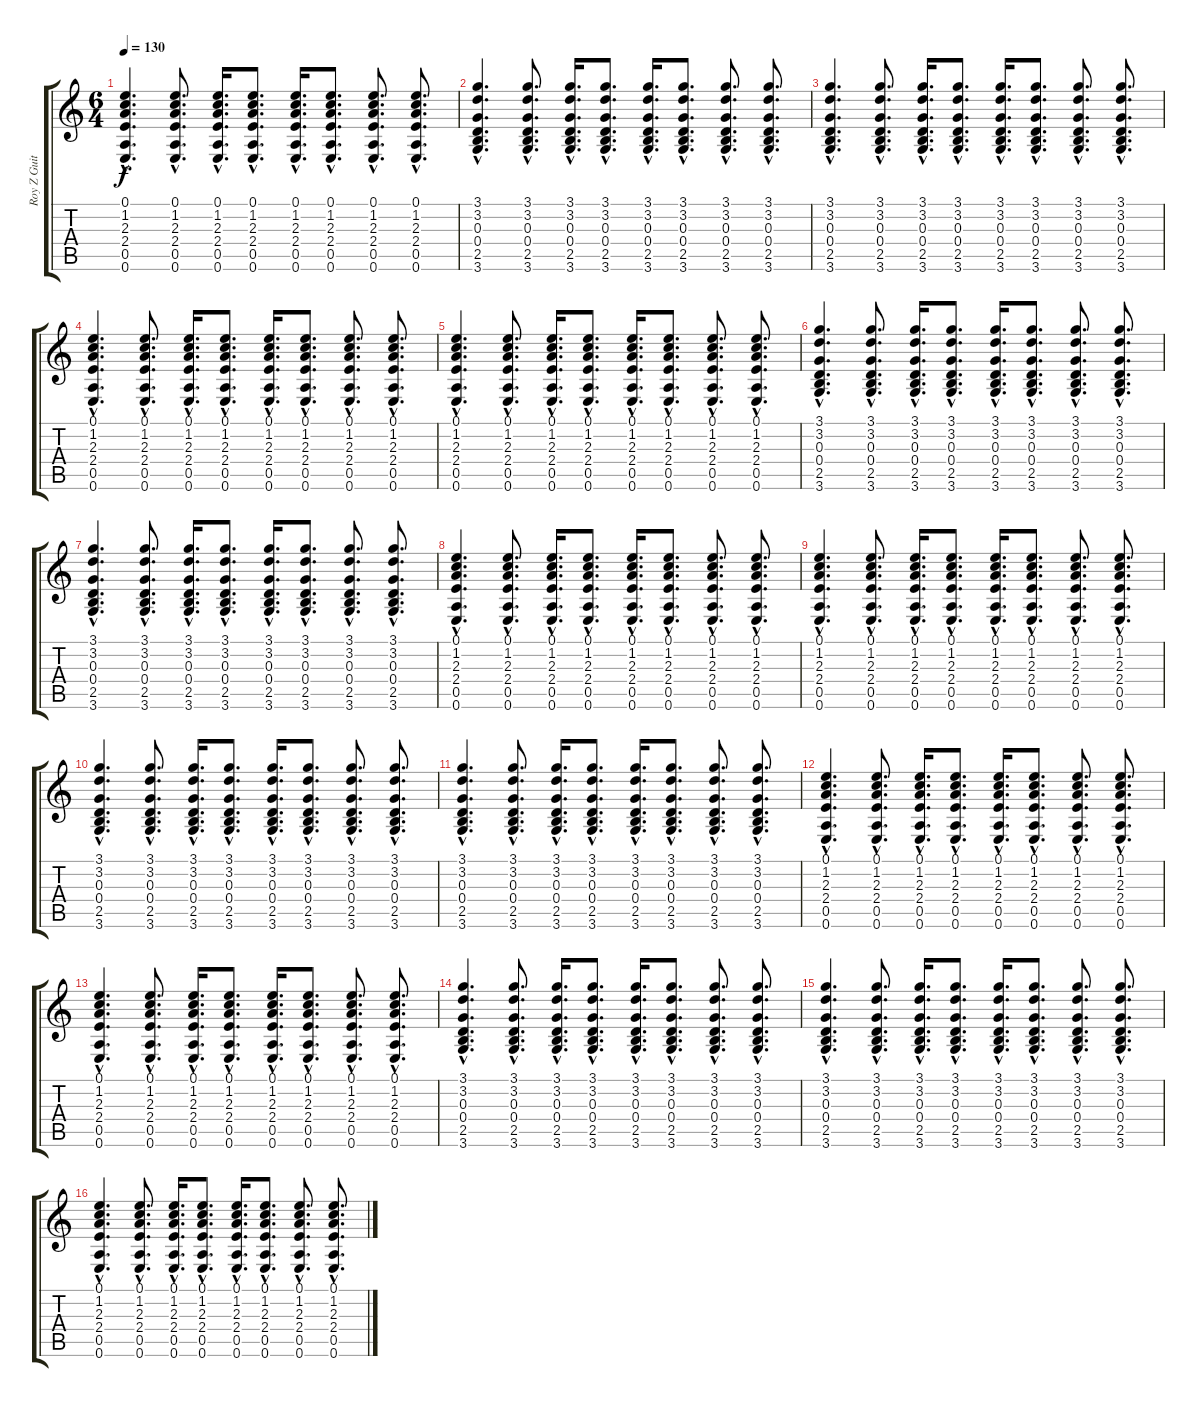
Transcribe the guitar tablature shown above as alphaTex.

\track ("Roy Z Guitar 01" "Roy Z Guit") {instrument acousticguitarsteel}
\staff {score tabs}
\tuning (E4 B3 G3 D3 A2 E2) {hide}
\ts (6 4)
\tempo 130
\clef g2
\ks c
(0.1{hac} 1.2{hac} 2.3{hac} 2.4{hac} 0.5{hac} 0.6{hac}).4{d dy f} (0.1{hac} 1.2{hac} 2.3{hac} 2.4{hac} 0.5{hac} 0.6{hac}).8{d} (0.1{hac} 1.2{hac} 2.3{hac} 2.4{hac} 0.5{hac} 0.6{hac}).16{d} (0.1{hac} 1.2{hac} 2.3{hac} 2.4{hac} 0.5{hac} 0.6{hac}).8{d} (0.1{hac} 1.2{hac} 2.3{hac} 2.4{hac} 0.5{hac} 0.6{hac}).16{d} (0.1{hac} 1.2{hac} 2.3{hac} 2.4{hac} 0.5{hac} 0.6{hac}).8{d} (0.1{hac} 1.2{hac} 2.3{hac} 2.4{hac} 0.5{hac} 0.6{hac}).8{d} (0.1{hac} 1.2{hac} 2.3{hac} 2.4{hac} 0.5{hac} 0.6{hac}).8{d} |
(3.1{hac} 3.2{hac} 0.3{hac} 0.4{hac} 2.5{hac} 3.6{hac}).4{d} (3.1{hac} 3.2{hac} 0.3{hac} 0.4{hac} 2.5{hac} 3.6{hac}).8{d} (3.1{hac} 3.2{hac} 0.3{hac} 0.4{hac} 2.5{hac} 3.6{hac}).16{d} (3.1{hac} 3.2{hac} 0.3{hac} 0.4{hac} 2.5{hac} 3.6{hac}).8{d} (3.1{hac} 3.2{hac} 0.3{hac} 0.4{hac} 2.5{hac} 3.6{hac}).16{d} (3.1{hac} 3.2{hac} 0.3{hac} 0.4{hac} 2.5{hac} 3.6{hac}).8{d} (3.1{hac} 3.2{hac} 0.3{hac} 0.4{hac} 2.5{hac} 3.6{hac}).8{d} (3.1{hac} 3.2{hac} 0.3{hac} 0.4{hac} 2.5{hac} 3.6{hac}).8{d} |
(3.1{hac} 3.2{hac} 0.3{hac} 0.4{hac} 2.5{hac} 3.6{hac}).4{d} (3.1{hac} 3.2{hac} 0.3{hac} 0.4{hac} 2.5{hac} 3.6{hac}).8{d} (3.1{hac} 3.2{hac} 0.3{hac} 0.4{hac} 2.5{hac} 3.6{hac}).16{d} (3.1{hac} 3.2{hac} 0.3{hac} 0.4{hac} 2.5{hac} 3.6{hac}).8{d} (3.1{hac} 3.2{hac} 0.3{hac} 0.4{hac} 2.5{hac} 3.6{hac}).16{d} (3.1{hac} 3.2{hac} 0.3{hac} 0.4{hac} 2.5{hac} 3.6{hac}).8{d} (3.1{hac} 3.2{hac} 0.3{hac} 0.4{hac} 2.5{hac} 3.6{hac}).8{d} (3.1{hac} 3.2{hac} 0.3{hac} 0.4{hac} 2.5{hac} 3.6{hac}).8{d} |
(0.1{hac} 1.2{hac} 2.3{hac} 2.4{hac} 0.5{hac} 0.6{hac}).4{d} (0.1{hac} 1.2{hac} 2.3{hac} 2.4{hac} 0.5{hac} 0.6{hac}).8{d} (0.1{hac} 1.2{hac} 2.3{hac} 2.4{hac} 0.5{hac} 0.6{hac}).16{d} (0.1{hac} 1.2{hac} 2.3{hac} 2.4{hac} 0.5{hac} 0.6{hac}).8{d} (0.1{hac} 1.2{hac} 2.3{hac} 2.4{hac} 0.5{hac} 0.6{hac}).16{d} (0.1{hac} 1.2{hac} 2.3{hac} 2.4{hac} 0.5{hac} 0.6{hac}).8{d} (0.1{hac} 1.2{hac} 2.3{hac} 2.4{hac} 0.5{hac} 0.6{hac}).8{d} (0.1{hac} 1.2{hac} 2.3{hac} 2.4{hac} 0.5{hac} 0.6{hac}).8{d} |
(0.1{hac} 1.2{hac} 2.3{hac} 2.4{hac} 0.5{hac} 0.6{hac}).4{d} (0.1{hac} 1.2{hac} 2.3{hac} 2.4{hac} 0.5{hac} 0.6{hac}).8{d} (0.1{hac} 1.2{hac} 2.3{hac} 2.4{hac} 0.5{hac} 0.6{hac}).16{d} (0.1{hac} 1.2{hac} 2.3{hac} 2.4{hac} 0.5{hac} 0.6{hac}).8{d} (0.1{hac} 1.2{hac} 2.3{hac} 2.4{hac} 0.5{hac} 0.6{hac}).16{d} (0.1{hac} 1.2{hac} 2.3{hac} 2.4{hac} 0.5{hac} 0.6{hac}).8{d} (0.1{hac} 1.2{hac} 2.3{hac} 2.4{hac} 0.5{hac} 0.6{hac}).8{d} (0.1{hac} 1.2{hac} 2.3{hac} 2.4{hac} 0.5{hac} 0.6{hac}).8{d} |
(3.1{hac} 3.2{hac} 0.3{hac} 0.4{hac} 2.5{hac} 3.6{hac}).4{d} (3.1{hac} 3.2{hac} 0.3{hac} 0.4{hac} 2.5{hac} 3.6{hac}).8{d} (3.1{hac} 3.2{hac} 0.3{hac} 0.4{hac} 2.5{hac} 3.6{hac}).16{d} (3.1{hac} 3.2{hac} 0.3{hac} 0.4{hac} 2.5{hac} 3.6{hac}).8{d} (3.1{hac} 3.2{hac} 0.3{hac} 0.4{hac} 2.5{hac} 3.6{hac}).16{d} (3.1{hac} 3.2{hac} 0.3{hac} 0.4{hac} 2.5{hac} 3.6{hac}).8{d} (3.1{hac} 3.2{hac} 0.3{hac} 0.4{hac} 2.5{hac} 3.6{hac}).8{d} (3.1{hac} 3.2{hac} 0.3{hac} 0.4{hac} 2.5{hac} 3.6{hac}).8{d} |
(3.1{hac} 3.2{hac} 0.3{hac} 0.4{hac} 2.5{hac} 3.6{hac}).4{d} (3.1{hac} 3.2{hac} 0.3{hac} 0.4{hac} 2.5{hac} 3.6{hac}).8{d} (3.1{hac} 3.2{hac} 0.3{hac} 0.4{hac} 2.5{hac} 3.6{hac}).16{d} (3.1{hac} 3.2{hac} 0.3{hac} 0.4{hac} 2.5{hac} 3.6{hac}).8{d} (3.1{hac} 3.2{hac} 0.3{hac} 0.4{hac} 2.5{hac} 3.6{hac}).16{d} (3.1{hac} 3.2{hac} 0.3{hac} 0.4{hac} 2.5{hac} 3.6{hac}).8{d} (3.1{hac} 3.2{hac} 0.3{hac} 0.4{hac} 2.5{hac} 3.6{hac}).8{d} (3.1{hac} 3.2{hac} 0.3{hac} 0.4{hac} 2.5{hac} 3.6{hac}).8{d} |
(0.1{hac} 1.2{hac} 2.3{hac} 2.4{hac} 0.5{hac} 0.6{hac}).4{d} (0.1{hac} 1.2{hac} 2.3{hac} 2.4{hac} 0.5{hac} 0.6{hac}).8{d} (0.1{hac} 1.2{hac} 2.3{hac} 2.4{hac} 0.5{hac} 0.6{hac}).16{d} (0.1{hac} 1.2{hac} 2.3{hac} 2.4{hac} 0.5{hac} 0.6{hac}).8{d} (0.1{hac} 1.2{hac} 2.3{hac} 2.4{hac} 0.5{hac} 0.6{hac}).16{d} (0.1{hac} 1.2{hac} 2.3{hac} 2.4{hac} 0.5{hac} 0.6{hac}).8{d} (0.1{hac} 1.2{hac} 2.3{hac} 2.4{hac} 0.5{hac} 0.6{hac}).8{d} (0.1{hac} 1.2{hac} 2.3{hac} 2.4{hac} 0.5{hac} 0.6{hac}).8{d} |
(0.1{hac} 1.2{hac} 2.3{hac} 2.4{hac} 0.5{hac} 0.6{hac}).4{d} (0.1{hac} 1.2{hac} 2.3{hac} 2.4{hac} 0.5{hac} 0.6{hac}).8{d} (0.1{hac} 1.2{hac} 2.3{hac} 2.4{hac} 0.5{hac} 0.6{hac}).16{d} (0.1{hac} 1.2{hac} 2.3{hac} 2.4{hac} 0.5{hac} 0.6{hac}).8{d} (0.1{hac} 1.2{hac} 2.3{hac} 2.4{hac} 0.5{hac} 0.6{hac}).16{d} (0.1{hac} 1.2{hac} 2.3{hac} 2.4{hac} 0.5{hac} 0.6{hac}).8{d} (0.1{hac} 1.2{hac} 2.3{hac} 2.4{hac} 0.5{hac} 0.6{hac}).8{d} (0.1{hac} 1.2{hac} 2.3{hac} 2.4{hac} 0.5{hac} 0.6{hac}).8{d} |
(3.1{hac} 3.2{hac} 0.3{hac} 0.4{hac} 2.5{hac} 3.6{hac}).4{d} (3.1{hac} 3.2{hac} 0.3{hac} 0.4{hac} 2.5{hac} 3.6{hac}).8{d} (3.1{hac} 3.2{hac} 0.3{hac} 0.4{hac} 2.5{hac} 3.6{hac}).16{d} (3.1{hac} 3.2{hac} 0.3{hac} 0.4{hac} 2.5{hac} 3.6{hac}).8{d} (3.1{hac} 3.2{hac} 0.3{hac} 0.4{hac} 2.5{hac} 3.6{hac}).16{d} (3.1{hac} 3.2{hac} 0.3{hac} 0.4{hac} 2.5{hac} 3.6{hac}).8{d} (3.1{hac} 3.2{hac} 0.3{hac} 0.4{hac} 2.5{hac} 3.6{hac}).8{d} (3.1{hac} 3.2{hac} 0.3{hac} 0.4{hac} 2.5{hac} 3.6{hac}).8{d} |
(3.1{hac} 3.2{hac} 0.3{hac} 0.4{hac} 2.5{hac} 3.6{hac}).4{d} (3.1{hac} 3.2{hac} 0.3{hac} 0.4{hac} 2.5{hac} 3.6{hac}).8{d} (3.1{hac} 3.2{hac} 0.3{hac} 0.4{hac} 2.5{hac} 3.6{hac}).16{d} (3.1{hac} 3.2{hac} 0.3{hac} 0.4{hac} 2.5{hac} 3.6{hac}).8{d} (3.1{hac} 3.2{hac} 0.3{hac} 0.4{hac} 2.5{hac} 3.6{hac}).16{d} (3.1{hac} 3.2{hac} 0.3{hac} 0.4{hac} 2.5{hac} 3.6{hac}).8{d} (3.1{hac} 3.2{hac} 0.3{hac} 0.4{hac} 2.5{hac} 3.6{hac}).8{d} (3.1{hac} 3.2{hac} 0.3{hac} 0.4{hac} 2.5{hac} 3.6{hac}).8{d} |
(0.1{hac} 1.2{hac} 2.3{hac} 2.4{hac} 0.5{hac} 0.6{hac}).4{d} (0.1{hac} 1.2{hac} 2.3{hac} 2.4{hac} 0.5{hac} 0.6{hac}).8{d} (0.1{hac} 1.2{hac} 2.3{hac} 2.4{hac} 0.5{hac} 0.6{hac}).16{d} (0.1{hac} 1.2{hac} 2.3{hac} 2.4{hac} 0.5{hac} 0.6{hac}).8{d} (0.1{hac} 1.2{hac} 2.3{hac} 2.4{hac} 0.5{hac} 0.6{hac}).16{d} (0.1{hac} 1.2{hac} 2.3{hac} 2.4{hac} 0.5{hac} 0.6{hac}).8{d} (0.1{hac} 1.2{hac} 2.3{hac} 2.4{hac} 0.5{hac} 0.6{hac}).8{d} (0.1{hac} 1.2{hac} 2.3{hac} 2.4{hac} 0.5{hac} 0.6{hac}).8{d} |
(0.1{hac} 1.2{hac} 2.3{hac} 2.4{hac} 0.5{hac} 0.6{hac}).4{d} (0.1{hac} 1.2{hac} 2.3{hac} 2.4{hac} 0.5{hac} 0.6{hac}).8{d} (0.1{hac} 1.2{hac} 2.3{hac} 2.4{hac} 0.5{hac} 0.6{hac}).16{d} (0.1{hac} 1.2{hac} 2.3{hac} 2.4{hac} 0.5{hac} 0.6{hac}).8{d} (0.1{hac} 1.2{hac} 2.3{hac} 2.4{hac} 0.5{hac} 0.6{hac}).16{d} (0.1{hac} 1.2{hac} 2.3{hac} 2.4{hac} 0.5{hac} 0.6{hac}).8{d} (0.1{hac} 1.2{hac} 2.3{hac} 2.4{hac} 0.5{hac} 0.6{hac}).8{d} (0.1{hac} 1.2{hac} 2.3{hac} 2.4{hac} 0.5{hac} 0.6{hac}).8{d} |
(3.1{hac} 3.2{hac} 0.3{hac} 0.4{hac} 2.5{hac} 3.6{hac}).4{d} (3.1{hac} 3.2{hac} 0.3{hac} 0.4{hac} 2.5{hac} 3.6{hac}).8{d} (3.1{hac} 3.2{hac} 0.3{hac} 0.4{hac} 2.5{hac} 3.6{hac}).16{d} (3.1{hac} 3.2{hac} 0.3{hac} 0.4{hac} 2.5{hac} 3.6{hac}).8{d} (3.1{hac} 3.2{hac} 0.3{hac} 0.4{hac} 2.5{hac} 3.6{hac}).16{d} (3.1{hac} 3.2{hac} 0.3{hac} 0.4{hac} 2.5{hac} 3.6{hac}).8{d} (3.1{hac} 3.2{hac} 0.3{hac} 0.4{hac} 2.5{hac} 3.6{hac}).8{d} (3.1{hac} 3.2{hac} 0.3{hac} 0.4{hac} 2.5{hac} 3.6{hac}).8{d} |
(3.1{hac} 3.2{hac} 0.3{hac} 0.4{hac} 2.5{hac} 3.6{hac}).4{d} (3.1{hac} 3.2{hac} 0.3{hac} 0.4{hac} 2.5{hac} 3.6{hac}).8{d} (3.1{hac} 3.2{hac} 0.3{hac} 0.4{hac} 2.5{hac} 3.6{hac}).16{d} (3.1{hac} 3.2{hac} 0.3{hac} 0.4{hac} 2.5{hac} 3.6{hac}).8{d} (3.1{hac} 3.2{hac} 0.3{hac} 0.4{hac} 2.5{hac} 3.6{hac}).16{d} (3.1{hac} 3.2{hac} 0.3{hac} 0.4{hac} 2.5{hac} 3.6{hac}).8{d} (3.1{hac} 3.2{hac} 0.3{hac} 0.4{hac} 2.5{hac} 3.6{hac}).8{d} (3.1{hac} 3.2{hac} 0.3{hac} 0.4{hac} 2.5{hac} 3.6{hac}).8{d} |
(0.1{hac} 1.2{hac} 2.3{hac} 2.4{hac} 0.5{hac} 0.6{hac}).4{d} (0.1{hac} 1.2{hac} 2.3{hac} 2.4{hac} 0.5{hac} 0.6{hac}).8{d} (0.1{hac} 1.2{hac} 2.3{hac} 2.4{hac} 0.5{hac} 0.6{hac}).16{d} (0.1{hac} 1.2{hac} 2.3{hac} 2.4{hac} 0.5{hac} 0.6{hac}).8{d} (0.1{hac} 1.2{hac} 2.3{hac} 2.4{hac} 0.5{hac} 0.6{hac}).16{d} (0.1{hac} 1.2{hac} 2.3{hac} 2.4{hac} 0.5{hac} 0.6{hac}).8{d} (0.1{hac} 1.2{hac} 2.3{hac} 2.4{hac} 0.5{hac} 0.6{hac}).8{d} (0.1{hac} 1.2{hac} 2.3{hac} 2.4{hac} 0.5{hac} 0.6{hac}).8{d}
